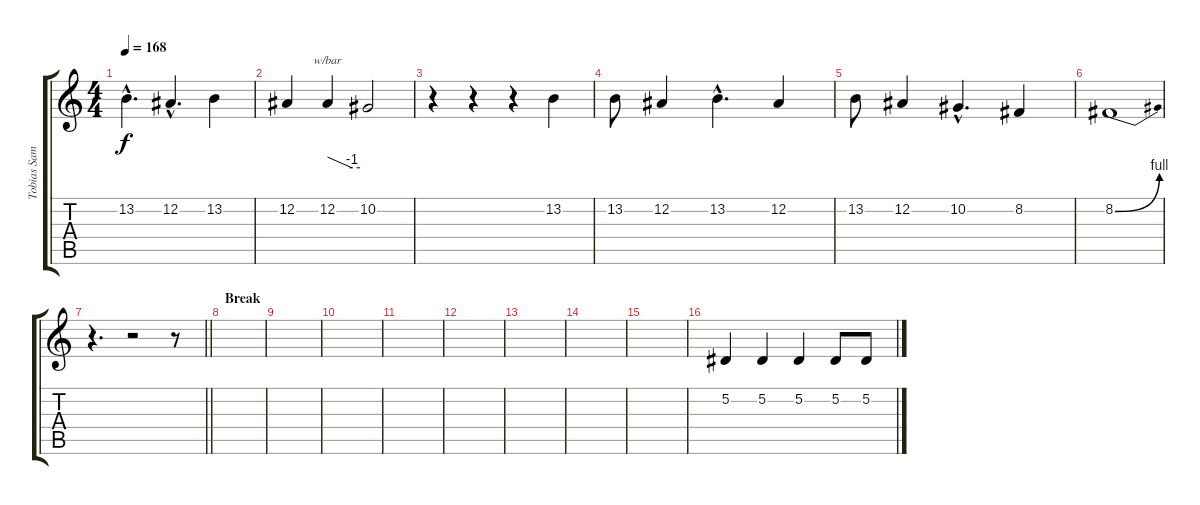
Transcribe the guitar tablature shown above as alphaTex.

\track ("Tobias Sammet" "Tobias Sam") {instrument lead1square}
\staff {score tabs}
\tuning (Eb4 Bb3 Gb3 Db3 Ab2 Eb2) {hide}
\ts (4 4)
\tempo 168
\clef g2
\ks c
13.2{hac}.4{d dy f} 12.2{hac}.4{d} 13.2.4 |
12.2.4 12.2.4{tbe (custom default 0 0 45 -4 60 -4)} 10.2.2 |
r.4 r.4 r.4 13.2.4 |
13.2.8 12.2.4 13.2{hac}.4{d} 12.2.4 |
13.2.8 12.2.4 10.2{hac}.4{d} 8.2.4 |
8.2{be (bend 0 0 60 4)}.1 |
\barLineRight lightlight
r.4{d} r.2 r.8 |
\section ("" "Break")
|
|
|
|
|
|
|
|
5.2.4 5.2.4 5.2.4 5.2.8 5.2.8
